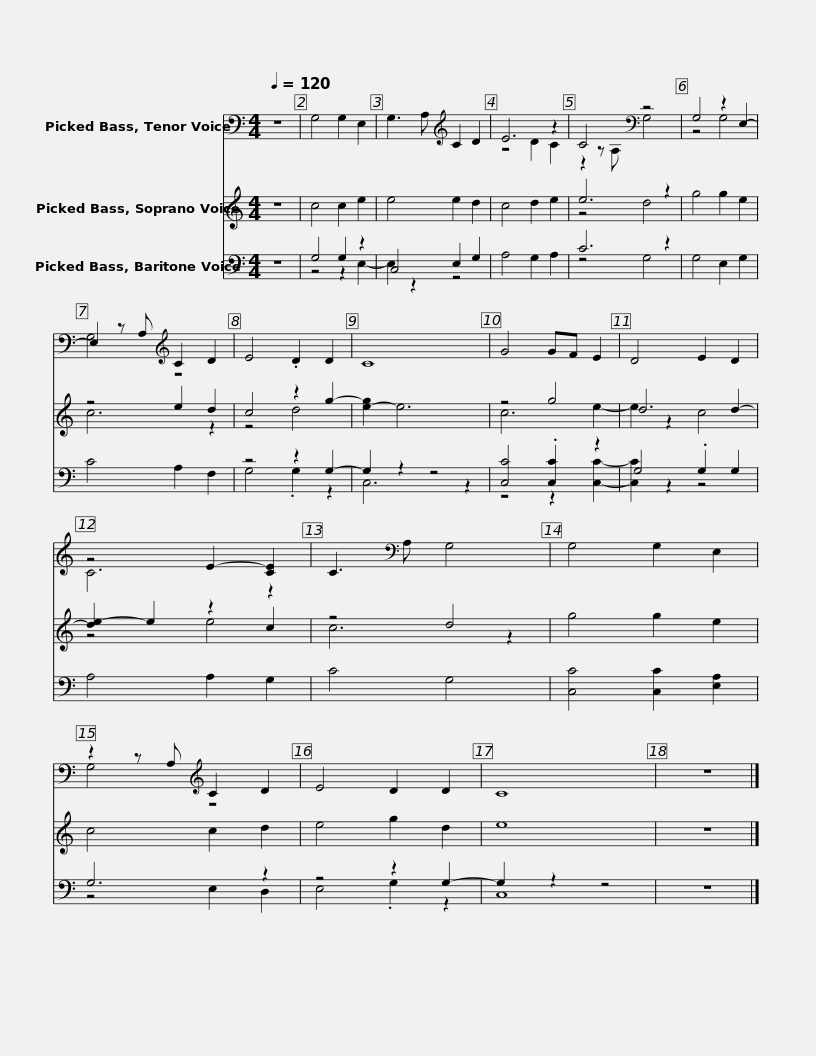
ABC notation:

X:1
%%score ( 1 2 ) ( 3 4 ) ( 5 6 )
L:1/8
Q:1/4=120
M:4/4
I:linebreak $
K:C
V:1 bass
V:2 bass
V:3 treble
V:4 treble
V:5 bass
V:6 bass
V:1
 z8 | G,4 G,2 E,2 | G,3 A,[K:treble] C2 D2 | E6 z2 | C4[K:bass] z4 | %5
 G,4 z2 E,2- |$ E,2 z A,[K:treble] C2 D2 | E4 .D2 D2 | C8 | G4 GF E2 | %10
 D4 E2 D2 | z4 E2- [CE]2 | C3[K:bass] A, G,4 | G,4 G,2 E,2 |$ z2 z A,[K:treble] C2 D2 | %15
 E4 D2 D2 | C8 | z8 |] %18
V:2
 x8 | x8 | x4[K:treble] x4 | z4 D2 C2 | z2 z[K:bass] A, G,4 | %5
 z4 G,4 |$ G,4[K:treble] z4 | x8 | x8 | x8 | %10
 x8 | C6 z2 | x3[K:bass] x5 | x8 |$ G,4[K:treble] z4 | %15
 x8 | x8 | x8 |] %18
V:3
 z8 | c4 c2 e2 | e4 e2 d2 | c4 d2 e2 | e6 z2 | %5
 g4 g2 e2 |$ z4 e2 d2 | c4 z2 g2- | [e-g]2 e6 | z4 g4 | %10
 d6 d2- | [de-]2 e2 z2 c2 | z4 d4 | g4 g2 e2 |$ c4 c2 d2 | %15
 e4 g2 d2 | e8 | z8 |] %18
V:4
 x8 | x8 | x8 | x8 | z4 d4 | %5
 x8 |$ c6 z2 | z4 d4 | x8 | c6 e2- | %10
 e2 z2 c4 | z4 e4 | c6 z2 | x8 |$ x8 | %15
 x8 | x8 | x8 |] %18
V:5
 z8 | G,4 G,2 z2 | C,4 E,2 G,2 | A,4 G,2 A,2 | C6 z2 | %5
 G,4 E,2 G,2 |$ C4 A,2 F,2 | z4 z2 G,2- | G,2 z2 z4 | [C,C]4 .[C,C]2 z2 | %10
 G,4 .G,2 G,2 | A,4 A,2 G,2 | C4 G,4 | [C,C]4 [C,C]2 [E,A,]2 |$ G,6 z2 | %15
 z4 z2 G,2- | G,2 z2 z4 | z8 |] %18
V:6
 x8 | z4 z2 E,2- | E,2 z2 z4 | x8 | z4 G,4 | %5
 x8 |$ x8 | G,4 .G,2 z2 | C,6 z2 | z4 z2 [C,C]2- | %10
 [C,C]2 z2 z4 | x8 | x8 | x8 |$ z4 E,2 D,2 | %15
 E,4 .G,2 z2 | C,8 | x8 |] %18
